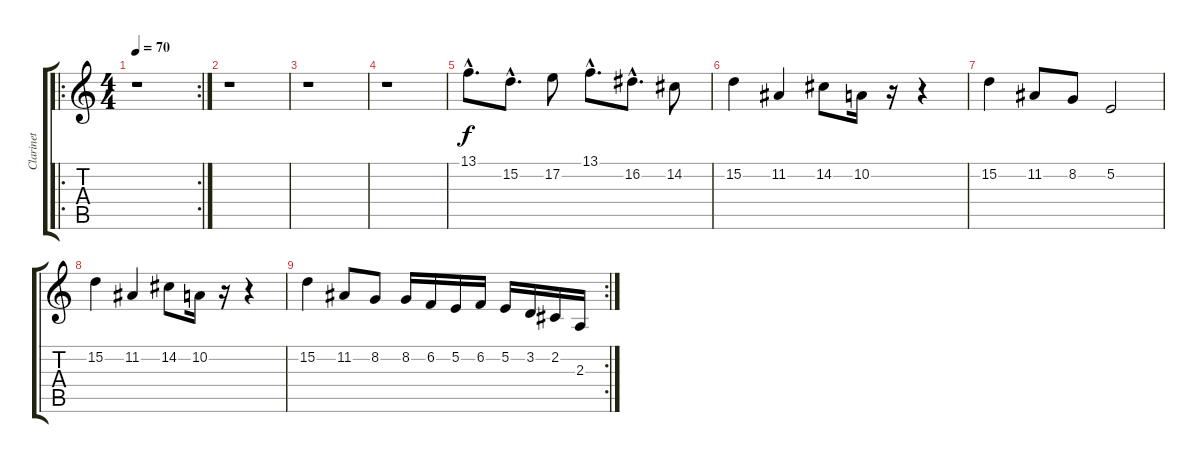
\track ("Clarinet" "Clarinet") {instrument clarinet}
\staff {score tabs}
\tuning (E4 B3 G3 D3 A2 E2) {hide}
\ro
\rc 2
\ts (4 4)
\tempo 70
\clef g2
\ks c
r.1{dy f instrument clarinet} |
r.1 |
r.1 |
r.1 |
13.1{hac}.8{d} 15.2{hac}.8{d} 17.2.8 13.1{hac}.8{d} 16.2{hac}.8{d} 14.2.8 |
15.2.4 11.2.4 14.2.8 10.2.16 r.16 r.4 |
15.2.4 11.2.8 8.2.8 5.2.2 |
15.2.4 11.2.4 14.2.8 10.2.16 r.16 r.4 |
\rc 2
15.2.4 11.2.8 8.2.8 8.2.16 6.2.16 5.2.16 6.2.16 5.2.16 3.2.16 2.2.16 2.3.16
